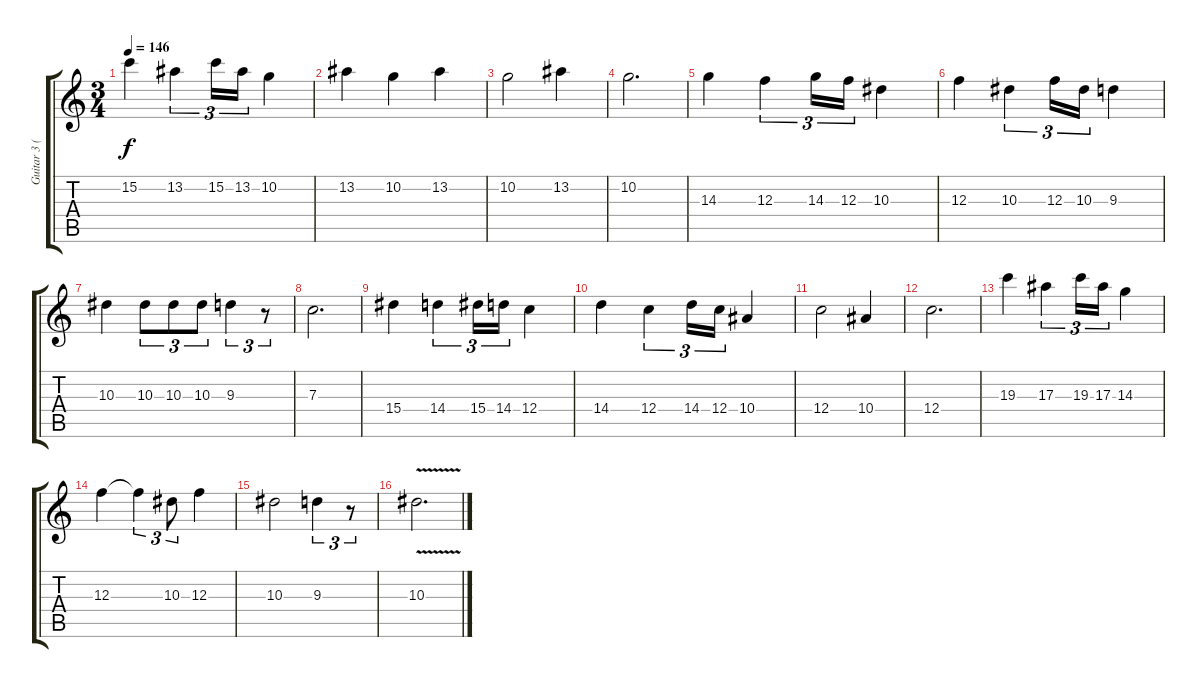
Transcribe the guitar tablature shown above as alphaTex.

\track ("Guitar 3 (Studio/Backing)" "Guitar 3 (") {instrument distortionguitar}
\staff {score tabs}
\tuning (D4 A3 F3 C3 G2 C2) {hide}
\ts (3 4)
\tempo 146
\clef g2
\ks c
15.2.4{dy f} 13.2.4{tu (3 2)} 15.2.16{tu (3 2)} 13.2.16{tu (3 2)} 10.2.4 |
13.2.4 10.2.4 13.2.4 |
10.2.2 13.2.4 |
10.2.2{d} |
14.3.4 12.3.4{tu (3 2)} 14.3.16{tu (3 2)} 12.3.16{tu (3 2)} 10.3.4 |
12.3.4 10.3.4{tu (3 2)} 12.3.16{tu (3 2)} 10.3.16{tu (3 2)} 9.3.4 |
10.3.4 10.3.8{tu (3 2)} 10.3.8{tu (3 2)} 10.3.8{tu (3 2)} 9.3.4{tu (3 2)} r.8{tu (3 2)} |
7.3.2{d} |
15.4.4 14.4.4{tu (3 2)} 15.4.16{tu (3 2)} 14.4.16{tu (3 2)} 12.4.4 |
14.4.4 12.4.4{tu (3 2)} 14.4.16{tu (3 2)} 12.4.16{tu (3 2)} 10.4.4 |
12.4.2 10.4.4 |
12.4.2{d} |
19.3.4 17.3.4{tu (3 2)} 19.3.16{tu (3 2)} 17.3.16{tu (3 2)} 14.3.4 |
12.3.4 12.3{t}.4{tu (3 2)} 10.3.8{tu (3 2)} 12.3.4 |
10.3.2 9.3.4{tu (3 2)} r.8{tu (3 2)} |
10.3{v}.2{d}
